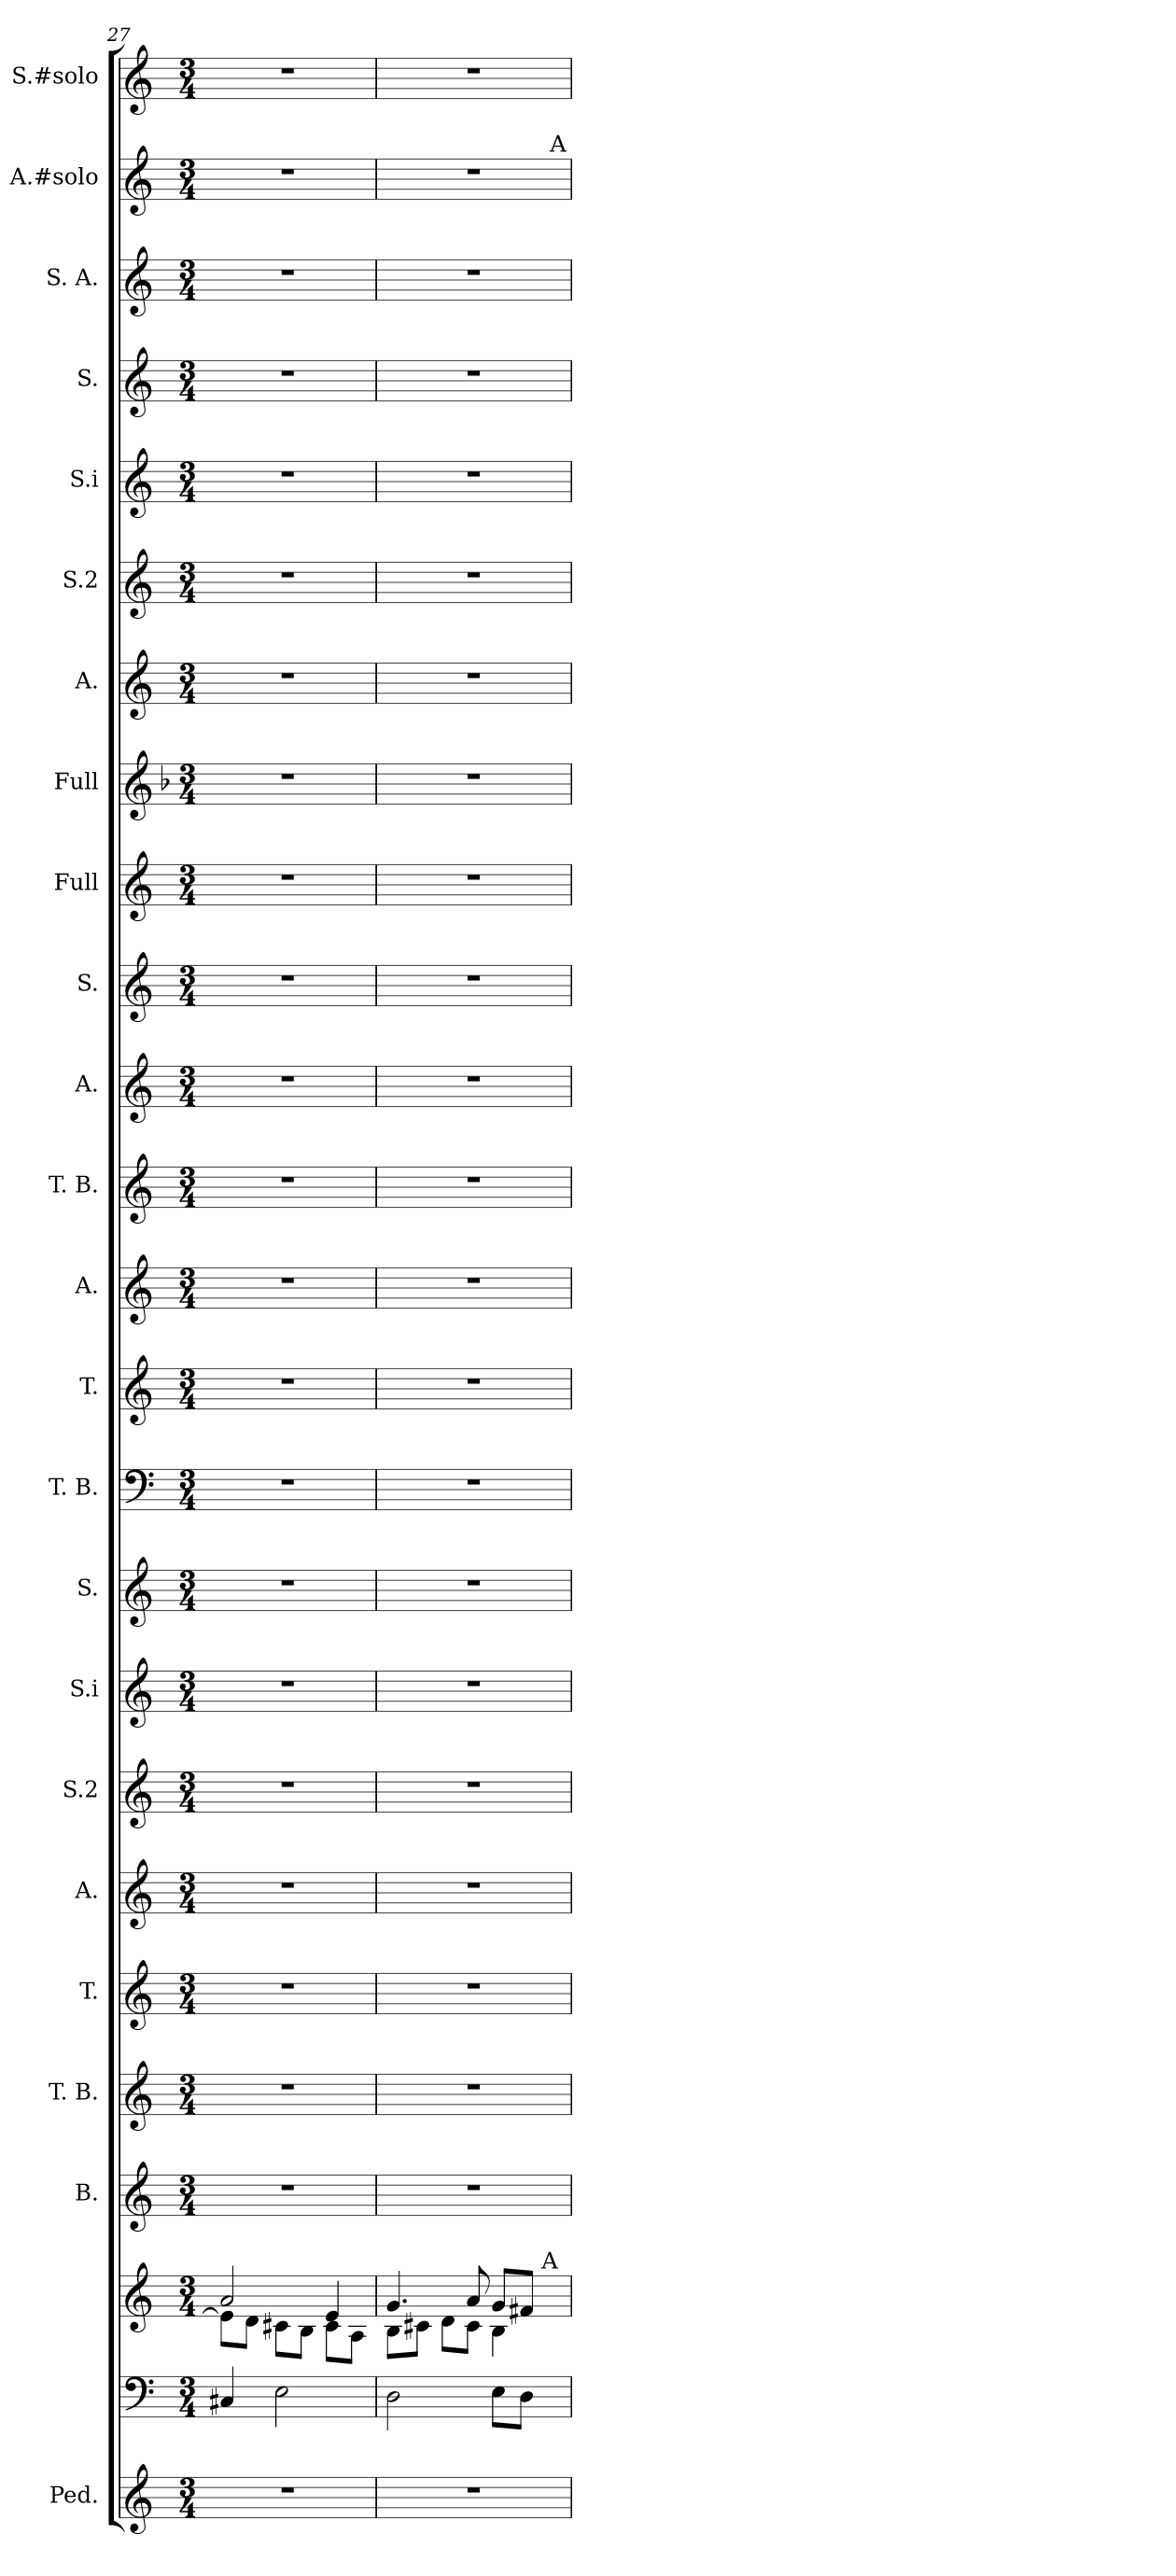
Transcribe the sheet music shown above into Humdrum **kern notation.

**kern	**kern	**kern	**kern	**kern	**kern	**kern	**kern	**kern	**kern	**kern	**kern	**kern	**kern	**kern	**kern	**kern	**kern	**kern	**kern	**kern	**kern	**kern	**kern	**kern
*part25	*part24	*part23	*part22	*part21	*part20	*part19	*part18	*part17	*part16	*part15	*part14	*part13	*part12	*part11	*part10	*part9	*part8	*part7	*part6	*part5	*part4	*part3	*part2	*part1
*staff25	*staff24	*staff23	*staff22	*staff21	*staff20	*staff19	*staff18	*staff17	*staff16	*staff15	*staff14	*staff13	*staff12	*staff11	*staff10	*staff9	*staff8	*staff7	*staff6	*staff5	*staff4	*staff3	*staff2	*staff1
*I"Ped.	*	*	*I"B.	*I"T. B.	*I"T.	*I"A.	*I"S.2	*I"S.i	*I"S.	*I"T. B.	*I"T.	*I"A.	*I"T. B.	*I"A.	*I"S.	*I"Full	*I"Full	*I"A.	*I"S.2	*I"S.i	*I"S.	*I"S. A.	*I"A.#solo	*I"S.#solo
*I'Ped.	*	*	*	*I'T. B.	*I'T.	*I'A.	*I'S.2	*I'S.i	*I'S.	*I'T. B.	*I'T.	*	*I'T. B.	*I'A.	*I'S.	*	*	*I'A.	*I'S.2	*I'S.i	*I'S.	*I'S. A.	*I'A.#solo	*I'S.#solo
*clefG2	*clefF4	*clefG2	*clefG2	*clefG2	*clefG2	*clefG2	*clefG2	*clefG2	*clefG2	*clefF4	*clefG2	*clefG2	*clefG2	*clefG2	*clefG2	*clefG2	*clefG2	*clefG2	*clefG2	*clefG2	*clefG2	*clefG2	*clefG2	*clefG2
*	*	*	*	*	*	*	*	*	*	*	*	*	*	*	*	*	*ITrd3c5	*	*	*	*	*	*	*
*k[]	*k[]	*k[]	*k[]	*k[]	*k[]	*k[]	*k[]	*k[]	*k[]	*k[]	*k[]	*k[]	*k[]	*k[]	*k[]	*k[]	*k[]	*k[]	*k[]	*k[]	*k[]	*k[]	*k[]	*k[]
*C:	*C:	*C:	*C:	*C:	*C:	*C:	*C:	*C:	*C:	*C:	*C:	*C:	*C:	*C:	*C:	*C:	*C:	*C:	*C:	*C:	*C:	*C:	*C:	*C:
*M3/4	*M3/4	*M3/4	*M3/4	*M3/4	*M3/4	*M3/4	*M3/4	*M3/4	*M3/4	*M3/4	*M3/4	*M3/4	*M3/4	*M3/4	*M3/4	*M3/4	*M3/4	*M3/4	*M3/4	*M3/4	*M3/4	*M3/4	*M3/4	*M3/4
=27	=27	=27	=27	=27	=27	=27	=27	=27	=27	=27	=27	=27	=27	=27	=27	=27	=27	=27	=27	=27	=27	=27	=27	=27
*	*	*^	*	*	*	*	*	*	*	*	*	*	*	*	*	*	*	*	*	*	*	*	*	*
2.r	4C#X/	2a/	8e\L]	2.r	2.r	2.r	2.r	2.r	2.r	2.r	2.r	2.r	2.r	2.r	2.r	2.r	2.r	2.r	2.r	2.r	2.r	2.r	2.r	2.r	2.r
.	.	.	8d\J	.	.	.	.	.	.	.	.	.	.	.	.	.	.	.	.	.	.	.	.	.	.
.	2E\	.	8c#X\L	.	.	.	.	.	.	.	.	.	.	.	.	.	.	.	.	.	.	.	.	.	.
.	.	.	8B\J	.	.	.	.	.	.	.	.	.	.	.	.	.	.	.	.	.	.	.	.	.	.
.	.	4e/	8c#\L	.	.	.	.	.	.	.	.	.	.	.	.	.	.	.	.	.	.	.	.	.	.
.	.	.	8A\J	.	.	.	.	.	.	.	.	.	.	.	.	.	.	.	.	.	.	.	.	.	.
=28	=28	=28	=28	=28	=28	=28	=28	=28	=28	=28	=28	=28	=28	=28	=28	=28	=28	=28	=28	=28	=28	=28	=28	=28	=28
*	*	*	*^	*	*	*	*	*	*	*	*	*	*	*	*	*	*	*	*	*	*	*	*	*^	*
2.r	2D\	4.g/	8B\L	2ryy	2.r	2.r	2.r	2.r	2.r	2.r	2.r	2.r	2.r	2.r	2.r	2.r	2.r	2.r	2.r	2.r	2.r	2.r	2.r	2.r	2.r	3%2ryy	2.r
.	.	.	8c#X\J	.	.	.	.	.	.	.	.	.	.	.	.	.	.	.	.	.	.	.	.	.	.	.	.
.	.	.	8d\L	.	.	.	.	.	.	.	.	.	.	.	.	.	.	.	.	.	.	.	.	.	.	.	.
.	.	8a/	8c#\J	.	.	.	.	.	.	.	.	.	.	.	.	.	.	.	.	.	.	.	.	.	.	.	.
.	8E\L	8g/L	4B\	8.ryy	.	.	.	.	.	.	.	.	.	.	.	.	.	.	.	.	.	.	.	.	.	.	.
.	8D\J	8f#X/J	.	.	.	.	.	.	.	.	.	.	.	.	.	.	.	.	.	.	.	.	.	.	.	.	.
.	.	.	.	.	.	.	.	.	.	.	.	.	.	.	.	.	.	.	.	.	.	.	.	.	.	24ryy	.
!	!	!	!	!LO:TX:a:t=A	!	!	!	!	!	!	!	!	!	!	!	!	!	!	!	!	!	!	!	!	!	!	!
.	.	.	.	16ryy	.	.	.	.	.	.	.	.	.	.	.	.	.	.	.	.	.	.	.	.	.	.	.
!	!	!	!	!	!	!	!	!	!	!	!	!	!	!	!	!	!	!	!	!	!	!	!	!	!	!LO:TX:a:t=A	!
.	.	.	.	.	.	.	.	.	.	.	.	.	.	.	.	.	.	.	.	.	.	.	.	.	.	24ryy	.
*	*	*v	*v	*v	*	*	*	*	*	*	*	*	*	*	*	*	*	*	*	*	*	*	*	*	*v	*v	*
=	=	=	=	=	=	=	=	=	=	=	=	=	=	=	=	=	=	=	=	=	=	=	=	=
*-	*-	*-	*-	*-	*-	*-	*-	*-	*-	*-	*-	*-	*-	*-	*-	*-	*-	*-	*-	*-	*-	*-	*-	*-
